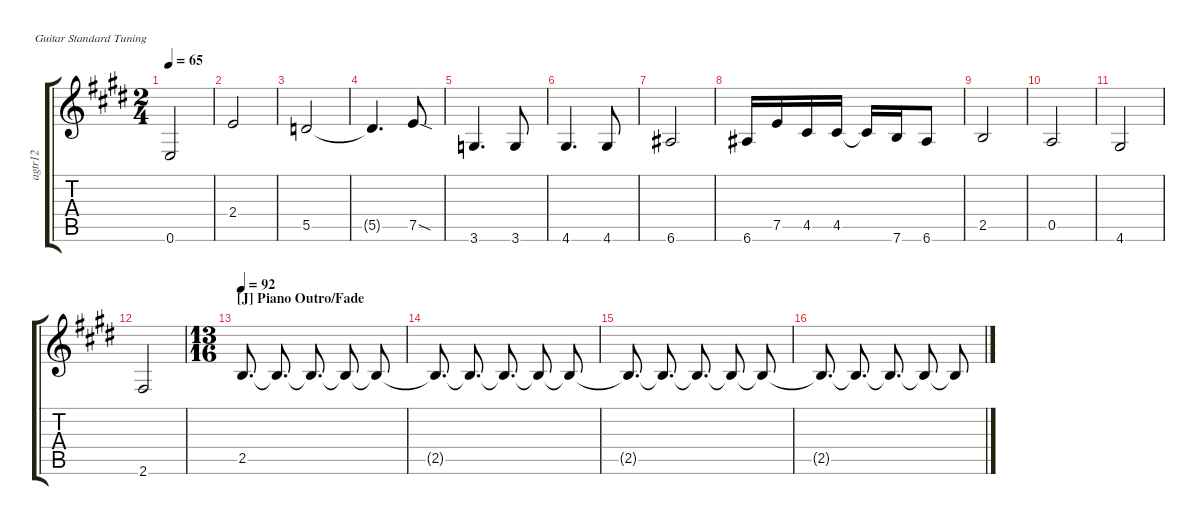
\defaultSystemsLayout 4
\hideDynamics
\bracketExtendMode groupsimilarinstruments
\otherSystemsTrackNameOrientation horizontal
\chordDiagramsInScore
\track ("A.Guitar (12 String)" "agtr12") {instrument electricpiano1}
\staff {score tabs}
\tuning (E4 B3 G3 D3 A2 E2)
\displaytranspose 12
\ts (2 4)
\tempo 65
\clef g2
\ks e
0.6{acc forcenatural}.2{dy mf} |
2.4{acc forcenatural}.2 |
5.5{acc forcenatural}.2 |
5.5{t acc forcenatural}.4{d} 7.5{sod acc forcenatural}.8 |
3.6{acc forcenatural}.4{d} 3.6{acc forcenatural}.8 |
4.6{acc #}.4{d} 4.6{acc #}.8 |
6.6{acc #}.2 |
6.6{acc #}.16 7.5{acc forcenatural}.16 4.5{acc #}.16 4.5{acc #}.16 4.5{t acc #}.16 7.6{acc forcenatural}.16 6.6{acc #}.8 |
2.5{acc forcenatural}.2 |
0.5{acc forcenatural}.2 |
4.6{acc #}.2 |
2.6{acc #}.2 |
\ts (13 16)
\beaming (16 3 3 3 2 2)
\section ("J" "Piano Outro/Fade")
\tempo 92
2.5{acc forcenatural}.8{d} 2.5{t acc forcenatural}.8{d} 2.5{t acc forcenatural}.8{d} 2.5{t acc forcenatural}.8 2.5{t acc forcenatural}.8 |
2.5{t acc forcenatural}.8{d} 2.5{t acc forcenatural}.8{d} 2.5{t acc forcenatural}.8{d} 2.5{t acc forcenatural}.8 2.5{t acc forcenatural}.8 |
2.5{t acc forcenatural}.8{d} 2.5{t acc forcenatural}.8{d} 2.5{t acc forcenatural}.8{d} 2.5{t acc forcenatural}.8 2.5{t acc forcenatural}.8 |
2.5{t acc forcenatural}.8{d} 2.5{t acc forcenatural}.8{d} 2.5{t acc forcenatural}.8{d} 2.5{t acc forcenatural}.8 2.5{t acc forcenatural}.8
